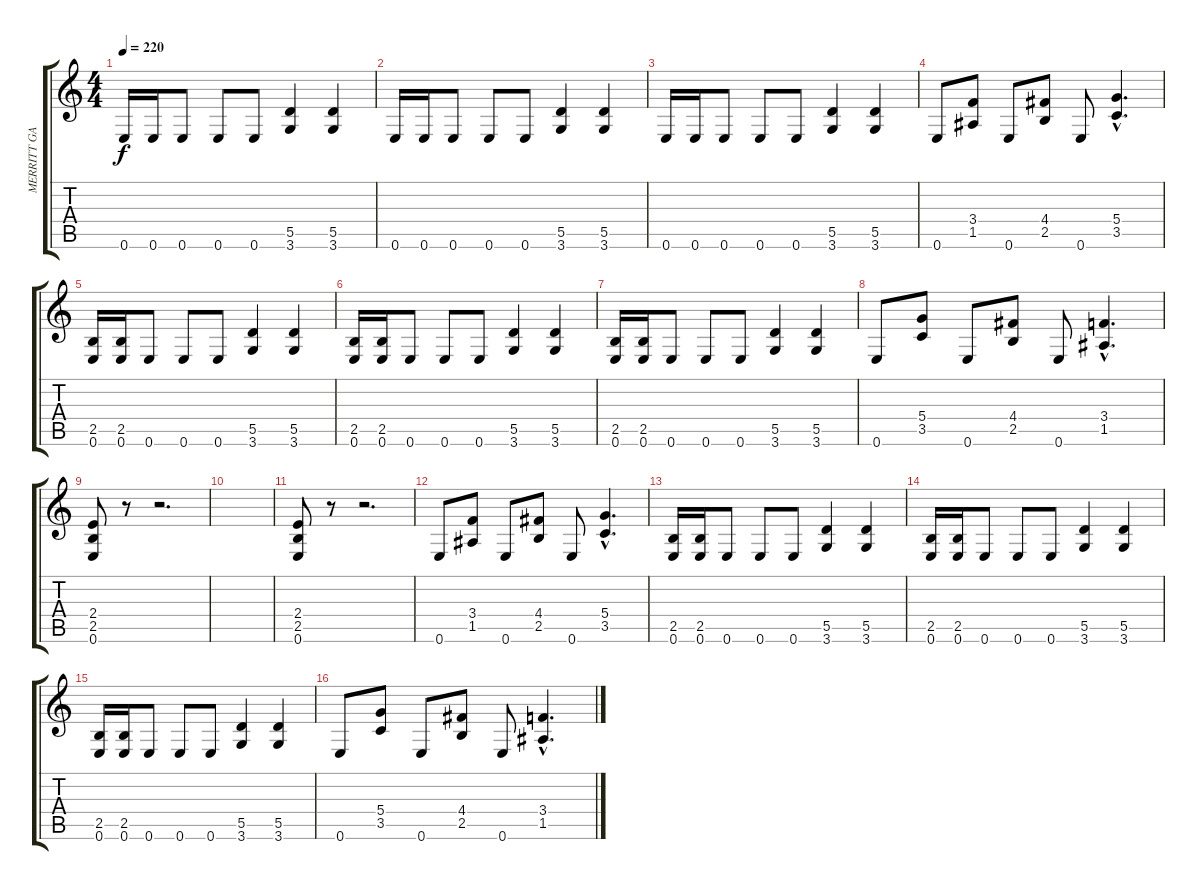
\track ("MERRITT GANT - -Guitar" "MERRITT GA") {instrument distortionguitar}
\staff {score tabs}
\tuning (E4 B3 G3 D3 A2 E2) {hide}
\ts (4 4)
\tempo 220
\clef g2
\ks c
0.6.16{dy f} 0.6.16 0.6.8 0.6.8 0.6.8 (5.5 3.6).4 (5.5 3.6).4 |
0.6.16 0.6.16 0.6.8 0.6.8 0.6.8 (5.5 3.6).4 (5.5 3.6).4 |
0.6.16 0.6.16 0.6.8 0.6.8 0.6.8 (5.5 3.6).4 (5.5 3.6).4 |
0.6.8 (3.4 1.5).8 0.6.8 (4.4 2.5).8 0.6.8 (5.4{hac} 3.5{hac}).4{d} |
(2.5 0.6).16 (2.5 0.6).16 0.6.8 0.6.8 0.6.8 (5.5 3.6).4 (5.5 3.6).4 |
(2.5 0.6).16 (2.5 0.6).16 0.6.8 0.6.8 0.6.8 (5.5 3.6).4 (5.5 3.6).4 |
(2.5 0.6).16 (2.5 0.6).16 0.6.8 0.6.8 0.6.8 (5.5 3.6).4 (5.5 3.6).4 |
0.6.8 (5.4 3.5).8 0.6.8 (4.4 2.5).8 0.6.8 (3.4{hac} 1.5{hac}).4{d} |
(2.4 2.5 0.6).8 r.8 r.2{d} |
|
(2.4 2.5 0.6).8 r.8 r.2{d} |
0.6.8 (3.4 1.5).8 0.6.8 (4.4 2.5).8 0.6.8 (5.4{hac} 3.5{hac}).4{d} |
(2.5 0.6).16 (2.5 0.6).16 0.6.8 0.6.8 0.6.8 (5.5 3.6).4 (5.5 3.6).4 |
(2.5 0.6).16 (2.5 0.6).16 0.6.8 0.6.8 0.6.8 (5.5 3.6).4 (5.5 3.6).4 |
(2.5 0.6).16 (2.5 0.6).16 0.6.8 0.6.8 0.6.8 (5.5 3.6).4 (5.5 3.6).4 |
0.6.8 (5.4 3.5).8 0.6.8 (4.4 2.5).8 0.6.8 (3.4{hac} 1.5{hac}).4{d}
